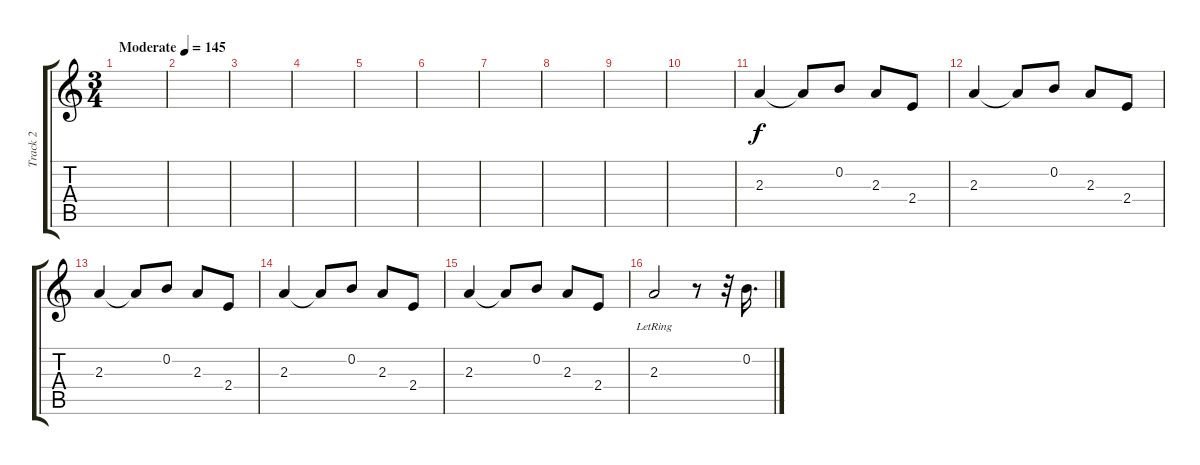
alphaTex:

\track ("Track 2" "Track 2") {instrument electricguitarjazz}
\staff {score tabs}
\tuning (E4 B3 G3 D3 A2 D2) {hide}
\ts (3 4)
\tempo (145 "Moderate")
\clef g2
\ks c
|
|
|
|
|
|
|
|
|
|
2.3.4 2.3{t}.8 0.2.8 2.3.8 2.4.8 |
2.3.4 2.3{t}.8 0.2.8 2.3.8 2.4.8 |
2.3.4 2.3{t}.8 0.2.8 2.3.8 2.4.8 |
2.3.4 2.3{t}.8 0.2.8 2.3.8 2.4.8 |
2.3.4 2.3{t}.8 0.2.8 2.3.8 2.4.8 |
2.3{lr}.2 r.8 r.32 0.2{h}.16{d}
